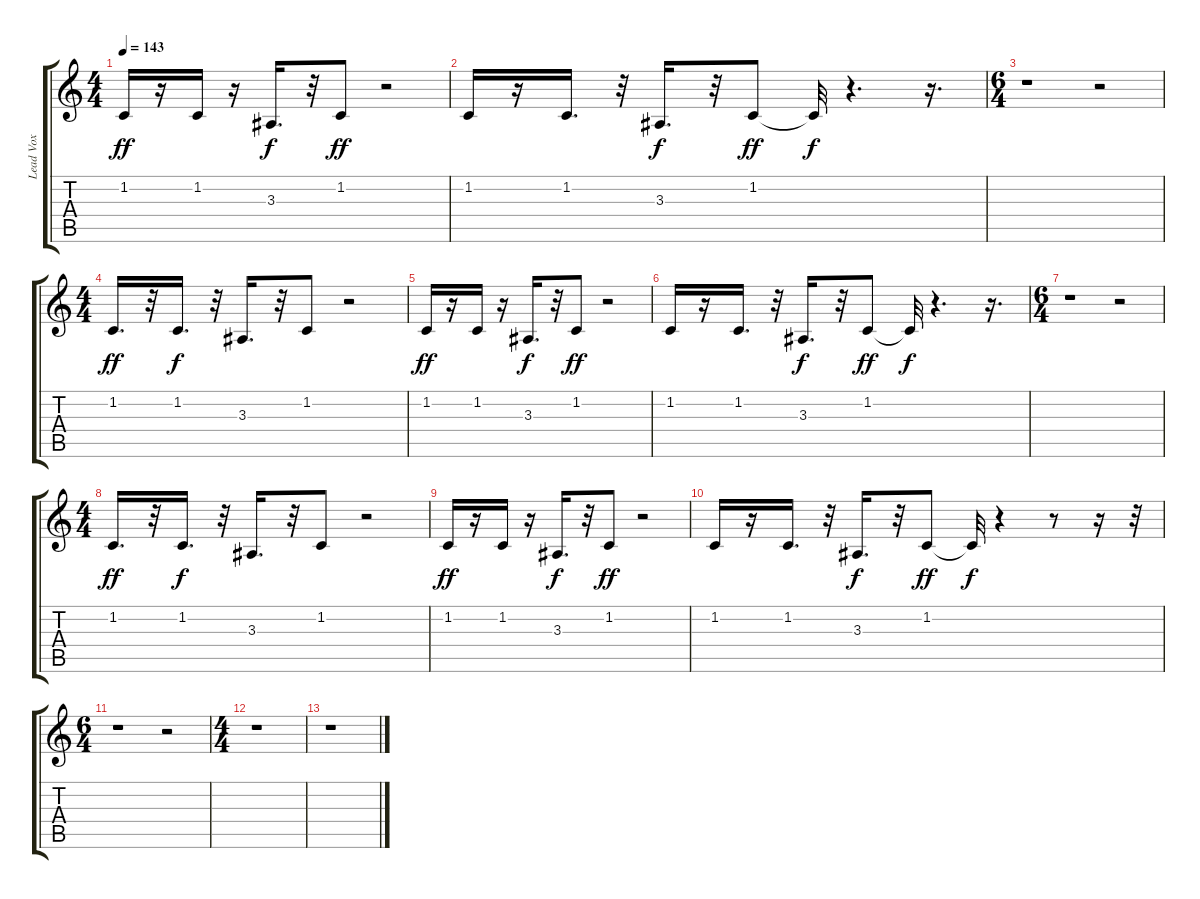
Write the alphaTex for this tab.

\track ("Lead Vox" "Lead Vox") {instrument voiceoohs}
\staff {score tabs}
\tuning (E4 B3 G3 D3 A2 E2) {hide}
\ts (4 4)
\tempo 143
\clef g2
\ks c
1.2.16{dy ff} r.16 1.2.16 r.16 3.3.16{d dy f} r.32 1.2.8{dy ff} r.2 |
1.2.16 r.16 1.2.16{d} r.32 3.3.16{d dy f} r.32 1.2.8{dy ff} 1.2{t}.32{dy f} r.4{d} r.16{d} |
\ts (6 4)
r.1 r.2 |
\ts (4 4)
1.2.16{d dy ff} r.32 1.2.16{d dy f} r.32 3.3.16{d} r.32 1.2.8 r.2 |
1.2.16{dy ff} r.16 1.2.16 r.16 3.3.16{d dy f} r.32 1.2.8{dy ff} r.2 |
1.2.16 r.16 1.2.16{d} r.32 3.3.16{d dy f} r.32 1.2.8{dy ff} 1.2{t}.32{dy f} r.4{d} r.16{d} |
\ts (6 4)
r.1 r.2 |
\ts (4 4)
1.2.16{d dy ff} r.32 1.2.16{d dy f} r.32 3.3.16{d} r.32 1.2.8 r.2 |
1.2.16{dy ff} r.16 1.2.16 r.16 3.3.16{d dy f} r.32 1.2.8{dy ff} r.2 |
1.2.16 r.16 1.2.16{d} r.32 3.3.16{d dy f} r.32 1.2.8{dy ff} 1.2{t}.32{dy f} r.4 r.8 r.16 r.32 |
\ts (6 4)
r.1 r.2 |
\ts (4 4)
r.1 |
r.1
